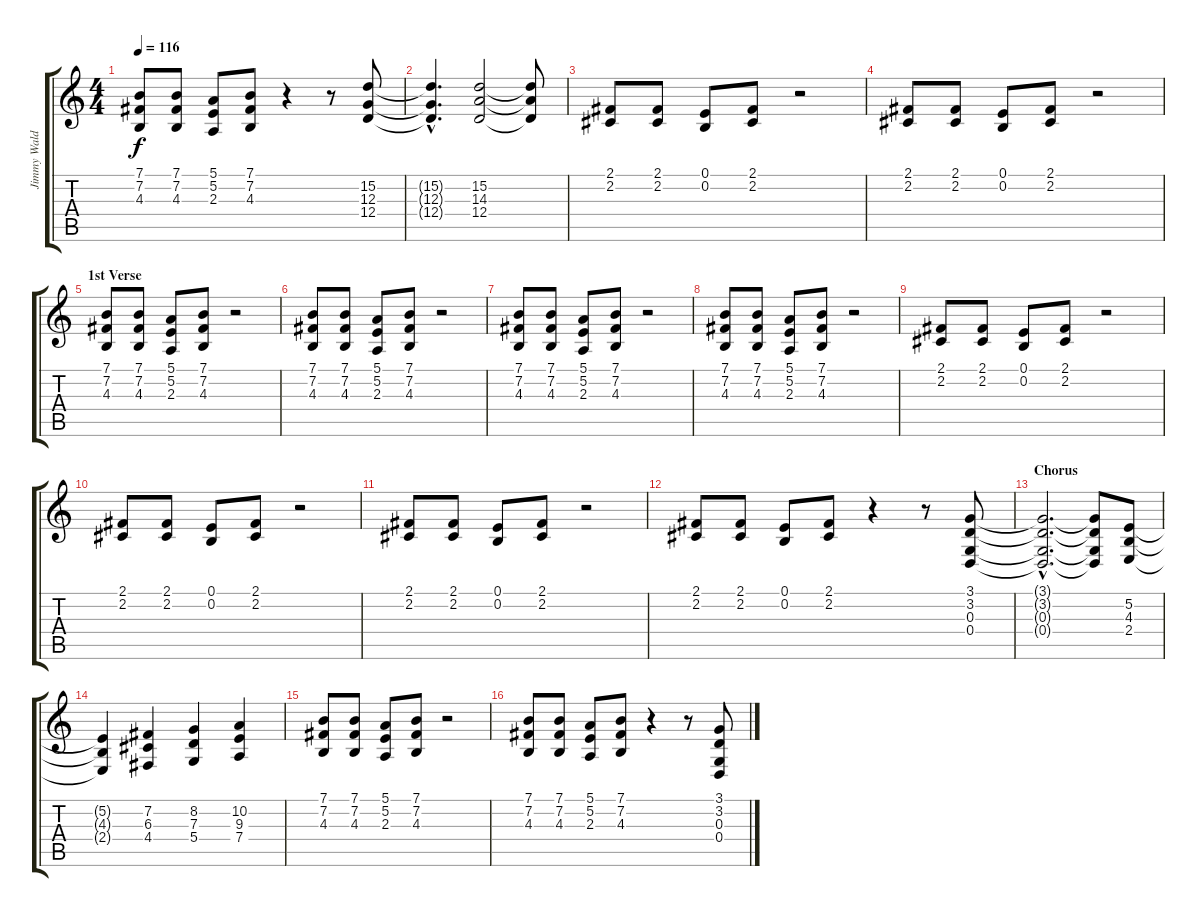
\track ("Jimmy Waldo" "Jimmy Wald") {instrument synthstrings1}
\staff {score tabs}
\tuning (E4 B3 G3 D3 A2 E2) {hide}
\ts (4 4)
\tempo 116
\clef g2
\ks c
(7.1 7.2 4.3).8{dy f} (7.1 7.2 4.3).8 (5.1 5.2 2.3).8 (7.1 7.2 4.3).8 r.4 r.8 (15.2 12.3 12.4).8 |
(15.2{hac t} 12.3{hac t} 12.4{hac t}).4{d} (15.2 14.3 12.4).2 (15.2{t} 14.3{t} 12.4{t}).8 |
(2.1 2.2).8 (2.1 2.2).8 (0.1 0.2).8 (2.1 2.2).8 r.2 |
(2.1 2.2).8 (2.1 2.2).8 (0.1 0.2).8 (2.1 2.2).8 r.2 |
\section ("" "1st Verse")
(7.1 7.2 4.3).8 (7.1 7.2 4.3).8 (5.1 5.2 2.3).8 (7.1 7.2 4.3).8 r.2 |
(7.1 7.2 4.3).8 (7.1 7.2 4.3).8 (5.1 5.2 2.3).8 (7.1 7.2 4.3).8 r.2 |
(7.1 7.2 4.3).8 (7.1 7.2 4.3).8 (5.1 5.2 2.3).8 (7.1 7.2 4.3).8 r.2 |
(7.1 7.2 4.3).8 (7.1 7.2 4.3).8 (5.1 5.2 2.3).8 (7.1 7.2 4.3).8 r.2 |
(2.1 2.2).8 (2.1 2.2).8 (0.1 0.2).8 (2.1 2.2).8 r.2 |
(2.1 2.2).8 (2.1 2.2).8 (0.1 0.2).8 (2.1 2.2).8 r.2 |
(2.1 2.2).8 (2.1 2.2).8 (0.1 0.2).8 (2.1 2.2).8 r.2 |
(2.1 2.2).8 (2.1 2.2).8 (0.1 0.2).8 (2.1 2.2).8 r.4 r.8 (3.1 3.2 0.3 0.4).8 |
\section ("" "Chorus")
(3.1{hac t} 3.2{hac t} 0.3{hac t} 0.4{hac t}).2{d} (3.1{t} 3.2{t} 0.3{t} 0.4{t}).8 (5.2 4.3 2.4).8 |
(5.2{t} 4.3{t} 2.4{t}).4 (7.2 6.3 4.4).4 (8.2 7.3 5.4).4 (10.2 9.3 7.4).4 |
(7.1 7.2 4.3).8 (7.1 7.2 4.3).8 (5.1 5.2 2.3).8 (7.1 7.2 4.3).8 r.2 |
(7.1 7.2 4.3).8 (7.1 7.2 4.3).8 (5.1 5.2 2.3).8 (7.1 7.2 4.3).8 r.4 r.8 (3.1 3.2 0.3 0.4).8
